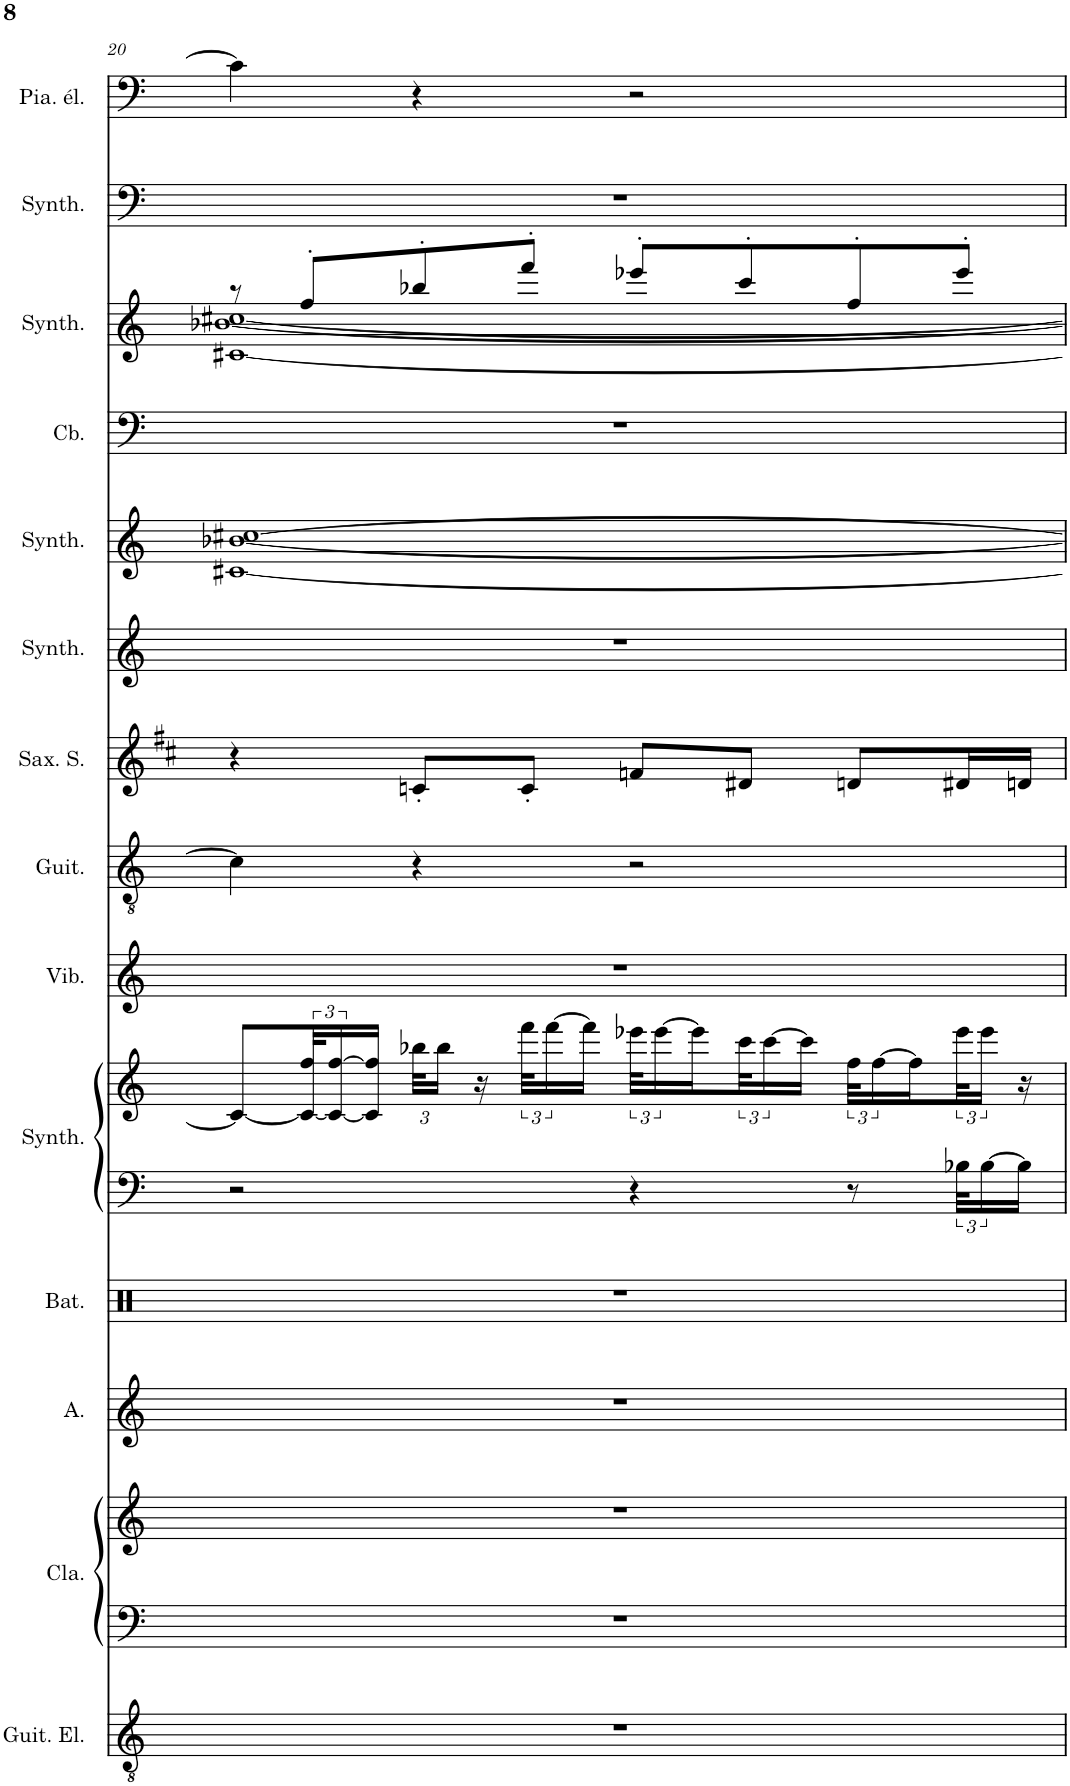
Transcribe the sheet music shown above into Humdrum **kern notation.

**kern	**kern	**kern	**kern	**kern	**kern	**kern	**kern	**kern	**kern	**kern	**kern	**kern	**kern	**kern	**kern
*part14	*part13	*part13	*part12	*part11	*part10	*part10	*part9	*part8	*part7	*part6	*part5	*part4	*part3	*part2	*part1
*staff16	*staff15	*staff14	*staff13	*staff12	*staff11	*staff10	*staff9	*staff8	*staff7	*staff6	*staff5	*staff4	*staff3	*staff2	*staff1
*I"Guitare électrique, Distortion Guitar	*I"Clavecin, Harpsichord	*	*I"Alto, Choir Aahs	*I"Batterie	*I"Synthétiseur Pad, Pad 1 (new age)	*	*I"Vibraphone, Vibraphone	*I"Guitare acoustique, Acoustic Guitar (steel)	*I"Saxophone Soprano	*I"Synthétiseur d'effets, FX 5 (brightness)	*I"Synthétiseur d'instruments à cordes, Synth Strings 2	*I"Contrebasse, Acoustic Bass	*I"Synthétiseur d'instruments à cordes, Synth Strings 2	*I"Synthétiseur Pad, Pad 6 (metallic)	*I"Piano électrique, Electric Piano 2
*I'Guit. El.	*I'Cla.	*	*I'A.	*I'Bat.	*I'Synth.	*	*I'Vib.	*I'Guit.	*I'Sax. S.	*I'Synth.	*I'Synth.	*I'Cb.	*I'Synth.	*I'Synth.	*I'Pia. él.
!!LO:PB:g=z
*clefGv2	*clefF4	*clefG2	*clefG2	*clefX	*clefF4	*clefG2	*clefG2	*clefGv2	*clefG2	*clefG2	*clefF4	*clefF4	*clefG2	*clefG2	*clefF4
*	*	*	*	*	*	*	*	*	*Trd1c2	*	*	*Trd7c12	*	*	*
*k[]	*k[]	*k[]	*k[]	*k[]	*k[]	*k[]	*k[]	*k[]	*k[f#c#]	*k[]	*k[]	*k[]	*k[]	*k[]	*k[]
*M4/4	*M4/4	*M4/4	*M4/4	*M4/4	*M4/4	*M4/4	*M4/4	*M4/4	*M4/4	*M4/4	*M4/4	*M4/4	*M4/4	*M4/4	*M4/4
=20	=20	=20	=20	=20	=20	=20	=20	=20	=20	=20	=20	=20	=20	=20	=20
*	*	*	*	*	*	*	*	*	*	*	*	*	*^	*	*
1r	1r	1r	1r	1r	2r	8c#/L_	1r	4c#\]	4r	1r	[1c#X [1b-X [1cc#X	1r	8r	[1c#X [1b-X [1cc#X	1r	4c#\]
.	.	.	.	.	.	16c#/_ 16ff/L	.	.	.	.	.	.	8ff'/L	.	.	.
.	.	.	.	.	.	16c#/] 16ff/]JJ	.	.	.	.	.	.	.	.	.	.
*	*	*	*	*	*	*Xbrackettup	*	*	*	*	*	*	*	*	*	*
.	.	.	.	.	.	48bb-X\KLL	.	4r	8cn'/L	.	.	.	8bb-X'/	.	.	4r
.	.	.	.	.	.	24bb-\JJ	.	.	.	.	.	.	.	.	.	.
.	.	.	.	.	.	16r	.	.	.	.	.	.	.	.	.	.
*	*	*	*	*	*	*brackettup	*	*	*	*	*	*	*	*	*	*
.	.	.	.	.	.	48fff\KLL	.	.	8c'/J	.	.	.	8fff'/J	.	.	.
.	.	.	.	.	.	[24fff\	.	.	.	.	.	.	.	.	.	.
.	.	.	.	.	.	16fff\JJ]	.	.	.	.	.	.	.	.	.	.
.	.	.	.	.	4r	48eee-X\KLL	.	2r	8fn/L	.	.	.	8eee-X'/L	.	.	2r
.	.	.	.	.	.	[24eee-\	.	.	.	.	.	.	.	.	.	.
.	.	.	.	.	.	16eee-\]	.	.	.	.	.	.	.	.	.	.
.	.	.	.	.	.	48ccc\K	.	.	8d#X/J	.	.	.	8ccc'/	.	.	.
.	.	.	.	.	.	[24ccc\	.	.	.	.	.	.	.	.	.	.
.	.	.	.	.	.	16ccc\JJ]	.	.	.	.	.	.	.	.	.	.
.	.	.	.	.	8r	48ff\KLL	.	.	8dn/L	.	.	.	8ff'/	.	.	.
.	.	.	.	.	.	[24ff\	.	.	.	.	.	.	.	.	.	.
.	.	.	.	.	.	16ff\]	.	.	.	.	.	.	.	.	.	.
.	.	.	.	.	48B-X\KLL	48eee-\K	.	.	16d#X/L	.	.	.	8eee-'/J	.	.	.
.	.	.	.	.	[24B-\	24eee-\JJ	.	.	.	.	.	.	.	.	.	.
.	.	.	.	.	16B-\JJ]	16r	.	.	16dn/JJ	.	.	.	.	.	.	.
*	*	*	*	*	*	*	*	*	*	*	*	*	*v	*v	*	*
=	=	=	=	=	=	=	=	=	=	=	=	=	=	=	=
*-	*-	*-	*-	*-	*-	*-	*-	*-	*-	*-	*-	*-	*-	*-	*-
